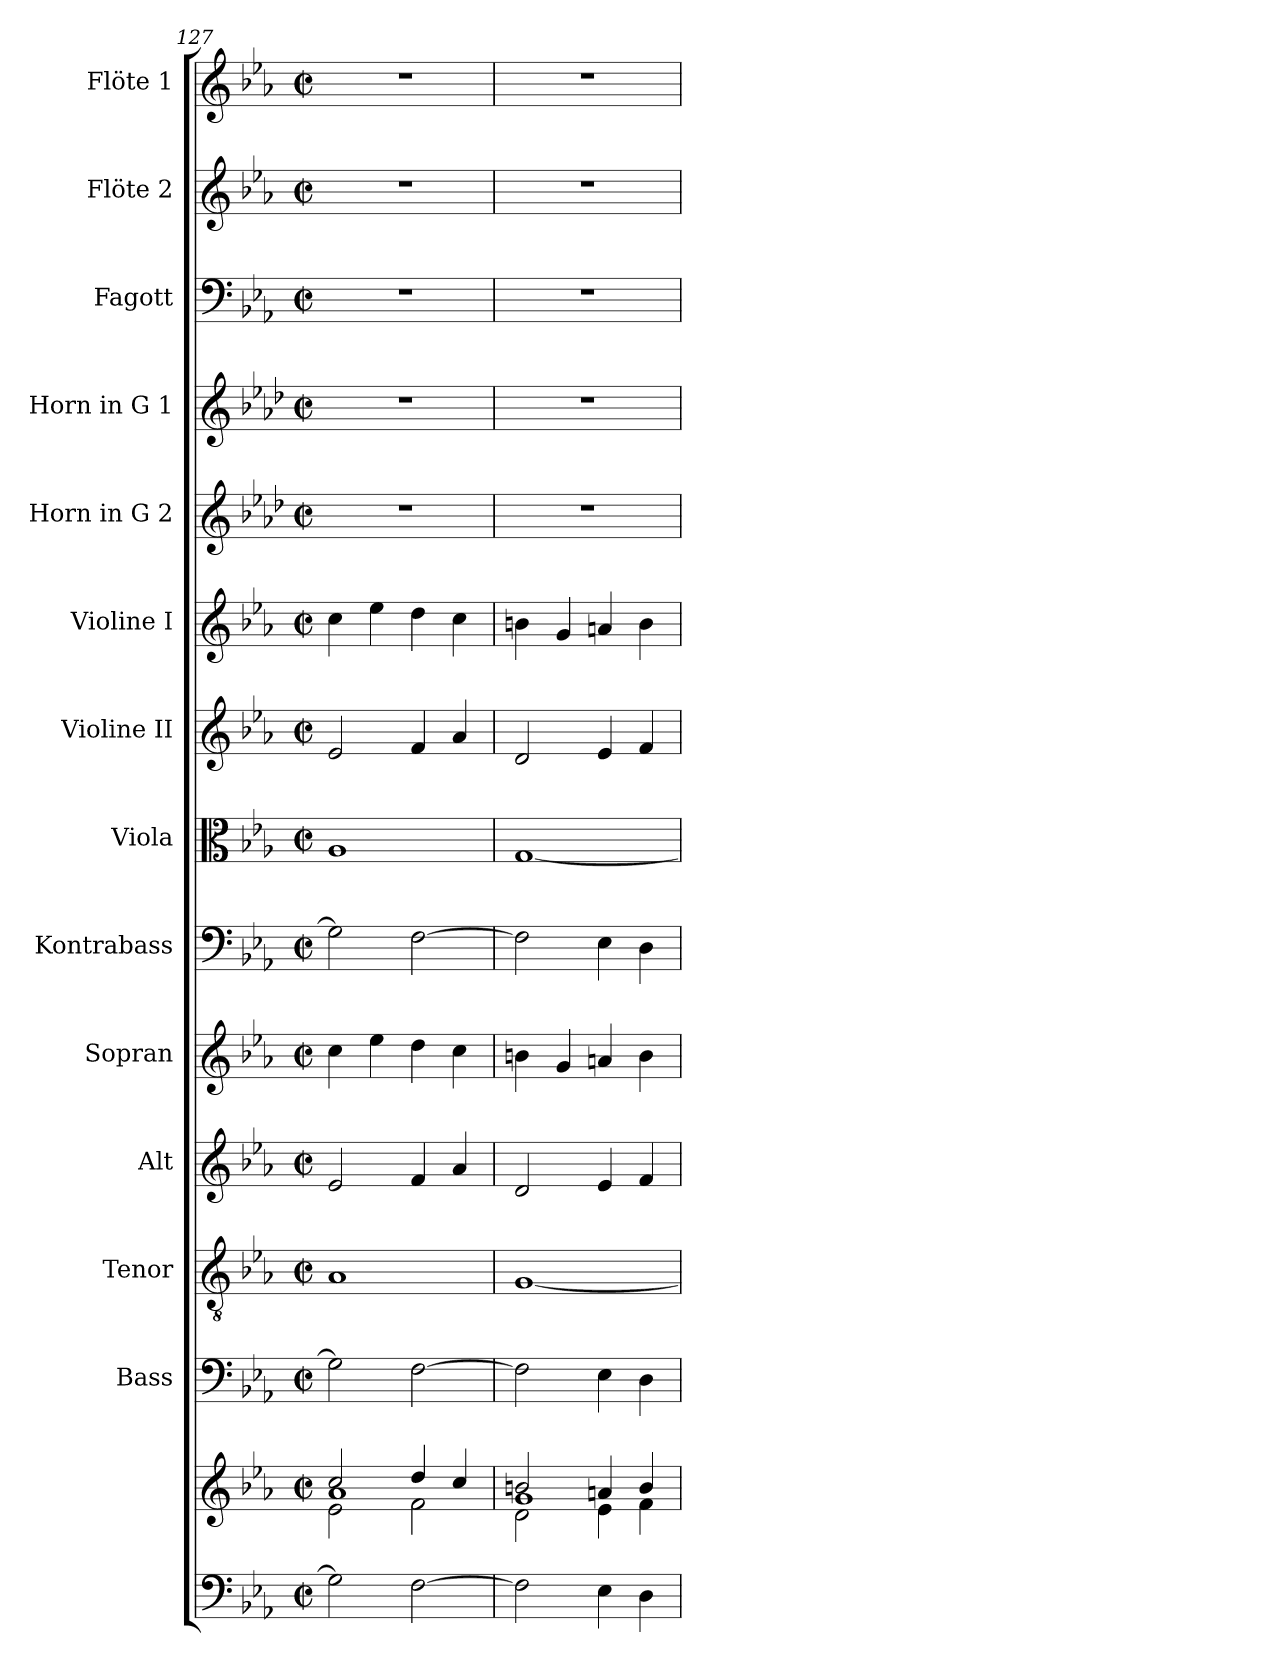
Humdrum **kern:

**kern	**kern	**kern	**kern	**kern	**kern	**kern	**kern	**kern	**kern	**kern	**kern	**kern	**kern	**kern
*part14	*part14	*part13	*part12	*part11	*part10	*part9	*part8	*part7	*part6	*part5	*part4	*part3	*part2	*part1
*staff15	*staff14	*staff13	*staff12	*staff11	*staff10	*staff9	*staff8	*staff7	*staff6	*staff5	*staff4	*staff3	*staff2	*staff1
*	*	*I"Bass	*I"Tenor	*I"Alt	*I"Sopran	*I"Kontrabass	*I"Viola	*I"Violine II	*I"Violine I	*I"Horn in G 2	*I"Horn in G 1	*I"Fagott	*I"Flöte 2	*I"Flöte 1
*	*	*I'B.	*I'T.	*I'A.	*I'S.	*I'Kb.	*I'Vla.	*I'Vl. II	*I'Vl. I	*	*	*I'Fg.	*I'Fl. 2	*I'Fl. 1
*clefF4	*clefG2	*clefF4	*clefGv2	*clefG2	*clefG2	*clefF4	*clefC3	*clefG2	*clefG2	*clefG2	*clefG2	*clefF4	*clefG2	*clefG2
*	*	*	*	*	*	*ITrd7c12	*	*	*	*ITrd3c5	*ITrd3c5	*	*	*
*k[b-e-a-]	*k[b-e-a-]	*k[b-e-a-]	*k[b-e-a-]	*k[b-e-a-]	*k[b-e-a-]	*k[b-e-a-]	*k[b-e-a-]	*k[b-e-a-]	*k[b-e-a-]	*k[b-e-a-]	*k[b-e-a-]	*k[b-e-a-]	*k[b-e-a-]	*k[b-e-a-]
*E-:	*E-:	*E-:	*E-:	*E-:	*E-:	*E-:	*E-:	*E-:	*E-:	*E-:	*E-:	*E-:	*E-:	*E-:
*M2/2	*M2/2	*M2/2	*M2/2	*M2/2	*M2/2	*M2/2	*M2/2	*M2/2	*M2/2	*M2/2	*M2/2	*M2/2	*M2/2	*M2/2
*met(c|)	*met(c|)	*met(c|)	*met(c|)	*met(c|)	*met(c|)	*met(c|)	*met(c|)	*met(c|)	*met(c|)	*met(c|)	*met(c|)	*met(c|)	*met(c|)	*met(c|)
=127	=127	=127	=127	=127	=127	=127	=127	=127	=127	=127	=127	=127	=127	=127
*	*^	*	*	*	*	*	*	*	*	*	*	*	*	*
*	*	*^	*	*	*	*	*	*	*	*	*	*	*	*	*
2G\]	2cc/	2e-\	1a-	2G\]	1A-	2e-/	4cc\	2GG\]	1A-	2e-/	4cc\	1r	1r	1r	1r	1r
.	.	.	.	.	.	.	4ee-\	.	.	.	4ee-\	.	.	.	.	.
[2F\	4dd/	2f\	.	[2F\	.	4f/	4dd\	[2FF\	.	4f/	4dd\	.	.	.	.	.
.	4cc/	.	.	.	.	4a-/	4cc\	.	.	4a-/	4cc\	.	.	.	.	.
=128	=128	=128	=128	=128	=128	=128	=128	=128	=128	=128	=128	=128	=128	=128	=128	=128
2F\]	2bn/	2d\	1g	2F\]	[1G	2d/	4bn\	2FF\]	[1G	2d/	4bn\	1r	1r	1r	1r	1r
.	.	.	.	.	.	.	4g/	.	.	.	4g/	.	.	.	.	.
4E-\	4an/	4e-\	.	4E-\	.	4e-/	4an/	4EE-\	.	4e-/	4an/	.	.	.	.	.
4D\	4b/	4f\	.	4D\	.	4f/	4b\	4DD\	.	4f/	4b\	.	.	.	.	.
*	*v	*v	*v	*	*	*	*	*	*	*	*	*	*	*	*	*
=	=	=	=	=	=	=	=	=	=	=	=	=	=	=
*-	*-	*-	*-	*-	*-	*-	*-	*-	*-	*-	*-	*-	*-	*-
